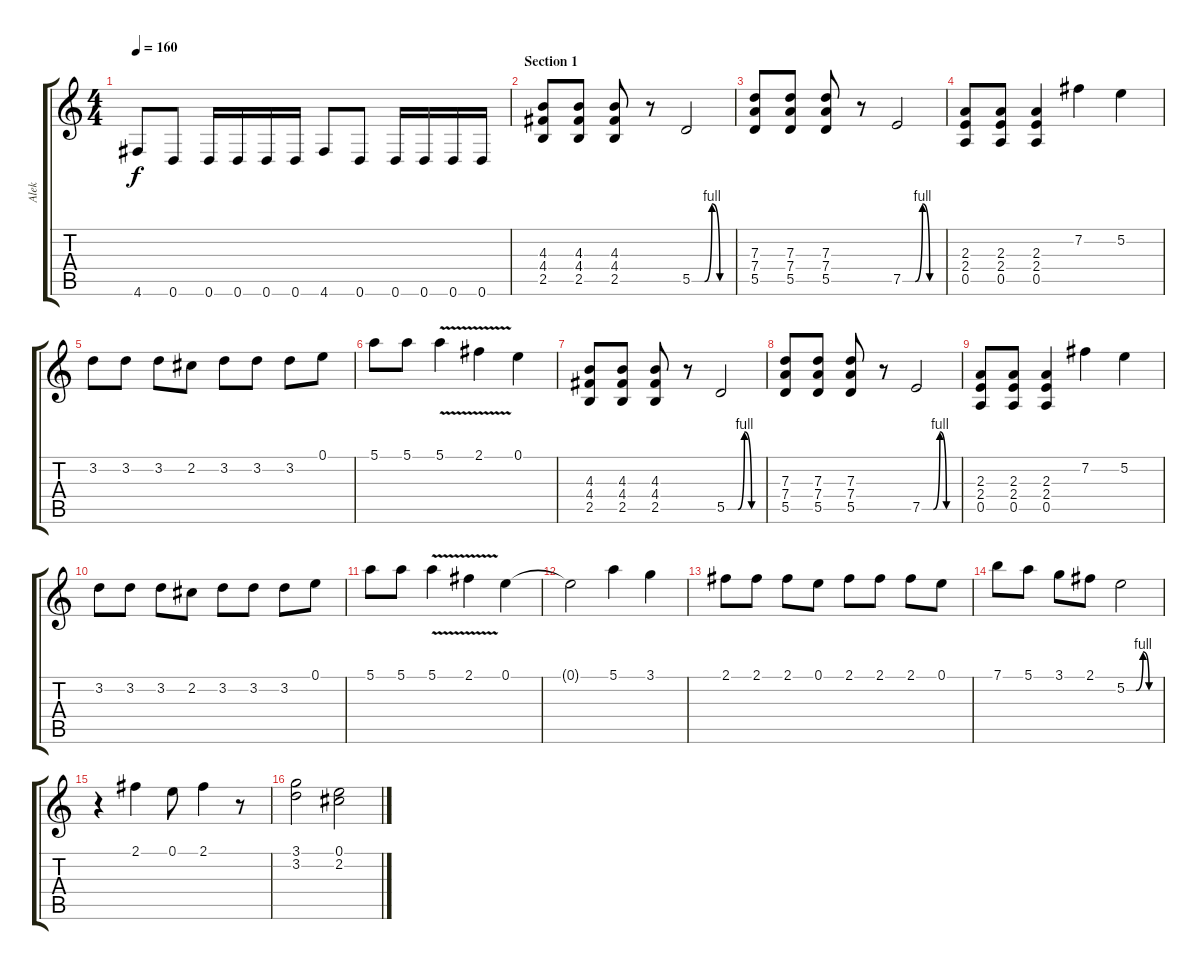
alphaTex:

\track ("Alek" "Alek") {instrument overdrivenguitar}
\staff {score tabs}
\tuning (E4 B3 G3 D3 A2 D2) {hide}
\ts (4 4)
\tempo 160
\clef g2
\ks c
4.6.8{dy f} 0.6.8 0.6.16 0.6.16 0.6.16 0.6.16 4.6.8 0.6.8 0.6.16 0.6.16 0.6.16 0.6.16 |
\section ("" "Section 1")
(4.3 4.4 2.5).8 (4.3 4.4 2.5).8 (4.3 4.4 2.5).8 r.8 5.5{be (custom 0 0 19 0 30 4 42 0 60 0)}.2 |
(7.3 7.4 5.5).8 (7.3 7.4 5.5).8 (7.3 7.4 5.5).8 r.8 7.5{be (custom 0 0 19 0 30 4 41 0 60 0)}.2 |
(2.3 2.4 0.5).8 (2.3 2.4 0.5).8 (2.3 2.4 0.5).4 7.2.4 5.2.4 |
3.2.8 3.2.8 3.2.8 2.2.8 3.2.8 3.2.8 3.2.8 0.1.8 |
5.1.8 5.1.8 5.1{v}.4 2.1{v}.4 0.1.4 |
(4.3 4.4 2.5).8 (4.3 4.4 2.5).8 (4.3 4.4 2.5).8 r.8 5.5{be (custom 0 0 19 0 30 4 42 0 60 0)}.2 |
(7.3 7.4 5.5).8 (7.3 7.4 5.5).8 (7.3 7.4 5.5).8 r.8 7.5{be (custom 0 0 19 0 30 4 41 0 60 0)}.2 |
(2.3 2.4 0.5).8 (2.3 2.4 0.5).8 (2.3 2.4 0.5).4 7.2.4 5.2.4 |
3.2.8 3.2.8 3.2.8 2.2.8 3.2.8 3.2.8 3.2.8 0.1.8 |
5.1.8 5.1.8 5.1{v}.4 2.1{v}.4 0.1.4 |
0.1{t}.2 5.1.4 3.1.4 |
2.1.8 2.1.8 2.1.8 0.1.8 2.1.8 2.1.8 2.1.8 0.1.8 |
7.1.8 5.1.8 3.1.8 2.1.8 5.2{be (custom 0 0 17 0 30 4 41 0 60 0)}.2 |
r.4 2.1.4 0.1.8 2.1.4 r.8 |
(3.1 3.2).2 (0.1 2.2).2
